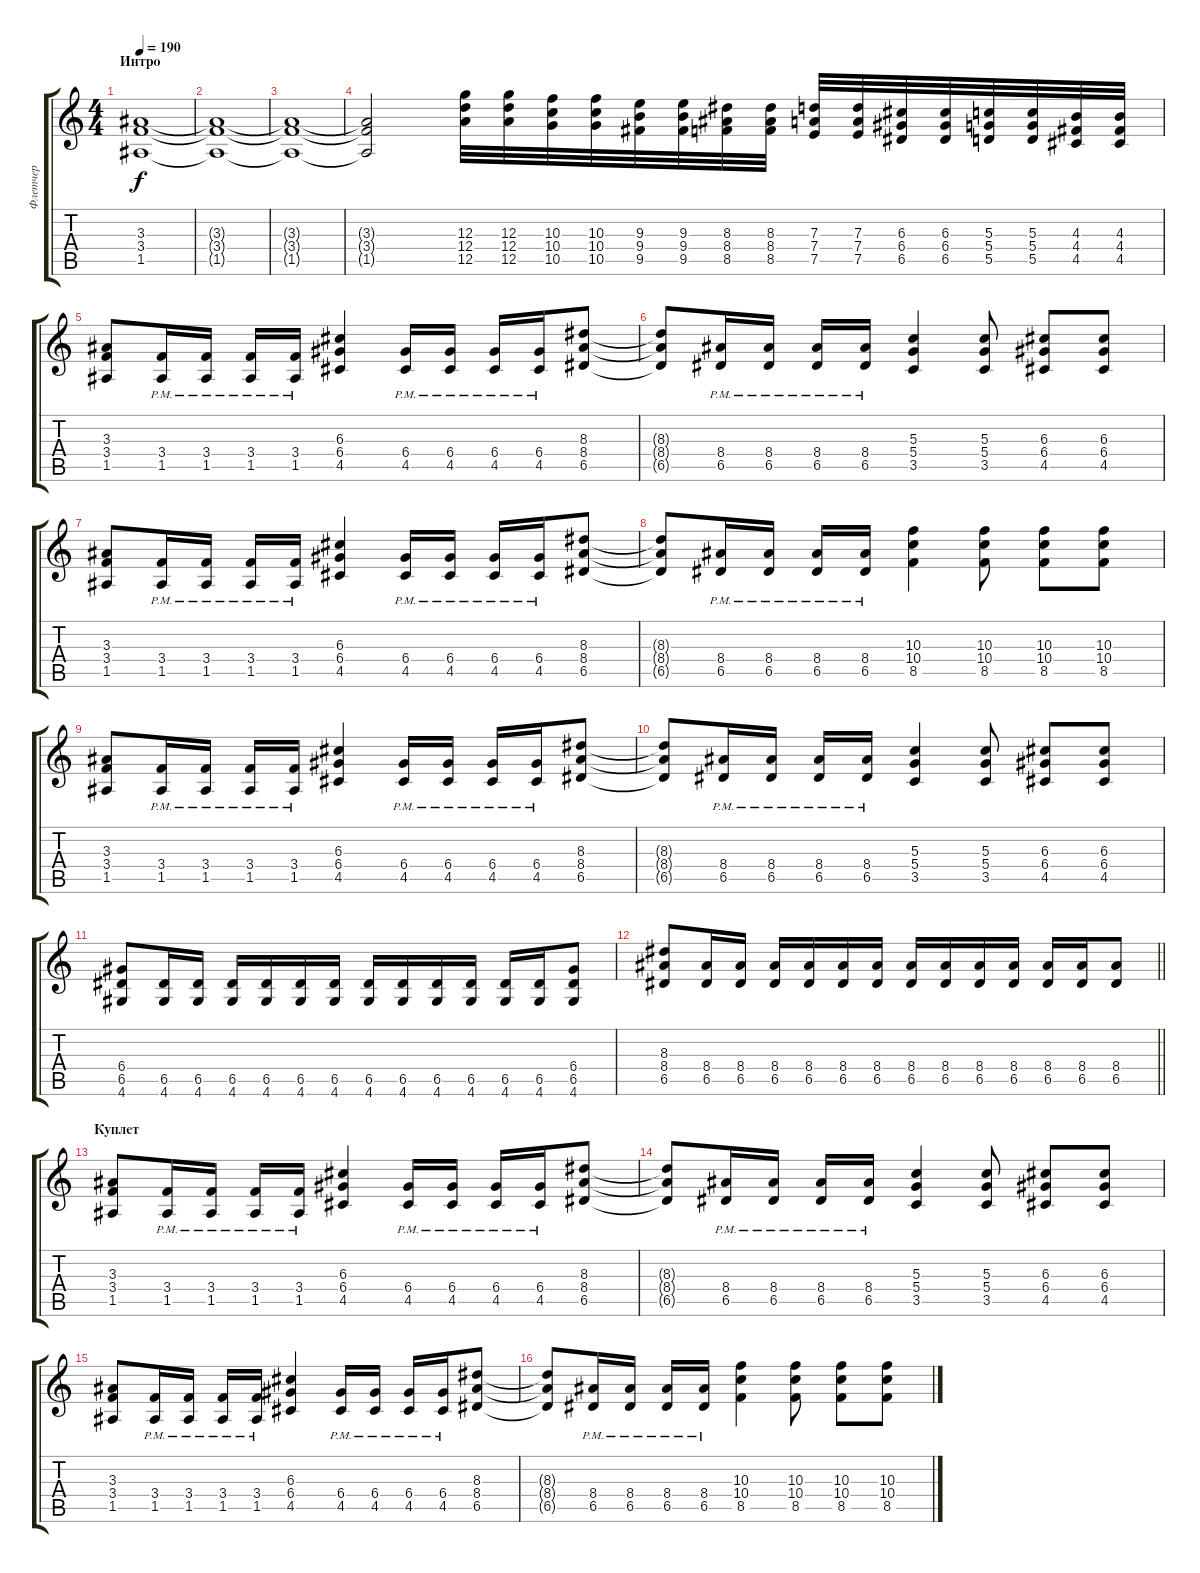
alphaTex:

\track ("Флетчер" "Флетчер") {instrument distortionguitar}
\staff {score tabs}
\tuning (E4 B3 G3 D3 A2 E2) {hide}
\ts (4 4)
\section ("" "Интро")
\tempo 190
\clef g2
\ks c
(3.3 3.4 1.5).1{dy f instrument distortionguitar} |
(3.3{t} 3.4{t} 1.5{t}).1 |
(3.3{t} 3.4{t} 1.5{t}).1 |
(3.3{t} 3.4{t} 1.5{t}).2 (12.3 12.4 12.5).32 (12.3 12.4 12.5).32 (10.3 10.4 10.5).32 (10.3 10.4 10.5).32 (9.3 9.4 9.5).32 (9.3 9.4 9.5).32 (8.3 8.4 8.5).32 (8.3 8.4 8.5).32 (7.3 7.4 7.5).32 (7.3 7.4 7.5).32 (6.3 6.4 6.5).32 (6.3 6.4 6.5).32 (5.3 5.4 5.5).32 (5.3 5.4 5.5).32 (4.3 4.4 4.5).32 (4.3 4.4 4.5).32 |
(3.3 3.4 1.5).8 (3.4{pm} 1.5{pm}).16 (3.4{pm} 1.5{pm}).16 (3.4{pm} 1.5{pm}).16 (3.4{pm} 1.5{pm}).16 (6.3 6.4 4.5).4 (6.4{pm} 4.5{pm}).16 (6.4{pm} 4.5{pm}).16 (6.4{pm} 4.5{pm}).16 (6.4{pm} 4.5{pm}).16 (8.3 8.4 6.5).8 |
(8.3{t} 8.4{t} 6.5{t}).8 (8.4{pm} 6.5{pm}).16 (8.4{pm} 6.5{pm}).16 (8.4{pm} 6.5{pm}).16 (8.4{pm} 6.5{pm}).16 (5.3 5.4 3.5).4 (5.3 5.4 3.5).8 (6.3 6.4 4.5).8 (6.3 6.4 4.5).8 |
(3.3 3.4 1.5).8 (3.4{pm} 1.5{pm}).16 (3.4{pm} 1.5{pm}).16 (3.4{pm} 1.5{pm}).16 (3.4{pm} 1.5{pm}).16 (6.3 6.4 4.5).4 (6.4{pm} 4.5{pm}).16 (6.4{pm} 4.5{pm}).16 (6.4{pm} 4.5{pm}).16 (6.4{pm} 4.5{pm}).16 (8.3 8.4 6.5).8 |
(8.3{t} 8.4{t} 6.5{t}).8 (8.4{pm} 6.5{pm}).16 (8.4{pm} 6.5{pm}).16 (8.4{pm} 6.5{pm}).16 (8.4{pm} 6.5{pm}).16 (10.3 10.4 8.5).4 (10.3 10.4 8.5).8 (10.3 10.4 8.5).8 (10.3 10.4 8.5).8 |
(3.3 3.4 1.5).8 (3.4{pm} 1.5{pm}).16 (3.4{pm} 1.5{pm}).16 (3.4{pm} 1.5{pm}).16 (3.4{pm} 1.5{pm}).16 (6.3 6.4 4.5).4 (6.4{pm} 4.5{pm}).16 (6.4{pm} 4.5{pm}).16 (6.4{pm} 4.5{pm}).16 (6.4{pm} 4.5{pm}).16 (8.3 8.4 6.5).8 |
(8.3{t} 8.4{t} 6.5{t}).8 (8.4{pm} 6.5{pm}).16 (8.4{pm} 6.5{pm}).16 (8.4{pm} 6.5{pm}).16 (8.4{pm} 6.5{pm}).16 (5.3 5.4 3.5).4 (5.3 5.4 3.5).8 (6.3 6.4 4.5).8 (6.3 6.4 4.5).8 |
(6.4 6.5 4.6).8 (6.5 4.6).16 (6.5 4.6).16 (6.5 4.6).16 (6.5 4.6).16 (6.5 4.6).16 (6.5 4.6).16 (6.5 4.6).16 (6.5 4.6).16 (6.5 4.6).16 (6.5 4.6).16 (6.5 4.6).16 (6.5 4.6).16 (6.4 6.5 4.6).8 |
\barLineRight lightlight
(8.3 8.4 6.5).8 (8.4 6.5).16 (8.4 6.5).16 (8.4 6.5).16 (8.4 6.5).16 (8.4 6.5).16 (8.4 6.5).16 (8.4 6.5).16 (8.4 6.5).16 (8.4 6.5).16 (8.4 6.5).16 (8.4 6.5).16 (8.4 6.5).16 (8.4 6.5).8 |
\section ("" "Куплет")
(3.3 3.4 1.5).8 (3.4{pm} 1.5{pm}).16 (3.4{pm} 1.5{pm}).16 (3.4{pm} 1.5{pm}).16 (3.4{pm} 1.5{pm}).16 (6.3 6.4 4.5).4 (6.4{pm} 4.5{pm}).16 (6.4{pm} 4.5{pm}).16 (6.4{pm} 4.5{pm}).16 (6.4{pm} 4.5{pm}).16 (8.3 8.4 6.5).8 |
(8.3{t} 8.4{t} 6.5{t}).8 (8.4{pm} 6.5{pm}).16 (8.4{pm} 6.5{pm}).16 (8.4{pm} 6.5{pm}).16 (8.4{pm} 6.5{pm}).16 (5.3 5.4 3.5).4 (5.3 5.4 3.5).8 (6.3 6.4 4.5).8 (6.3 6.4 4.5).8 |
(3.3 3.4 1.5).8 (3.4{pm} 1.5{pm}).16 (3.4{pm} 1.5{pm}).16 (3.4{pm} 1.5{pm}).16 (3.4{pm} 1.5{pm}).16 (6.3 6.4 4.5).4 (6.4{pm} 4.5{pm}).16 (6.4{pm} 4.5{pm}).16 (6.4{pm} 4.5{pm}).16 (6.4{pm} 4.5{pm}).16 (8.3 8.4 6.5).8 |
(8.3{t} 8.4{t} 6.5{t}).8 (8.4{pm} 6.5{pm}).16 (8.4{pm} 6.5{pm}).16 (8.4{pm} 6.5{pm}).16 (8.4{pm} 6.5{pm}).16 (10.3 10.4 8.5).4 (10.3 10.4 8.5).8 (10.3 10.4 8.5).8 (10.3 10.4 8.5).8
